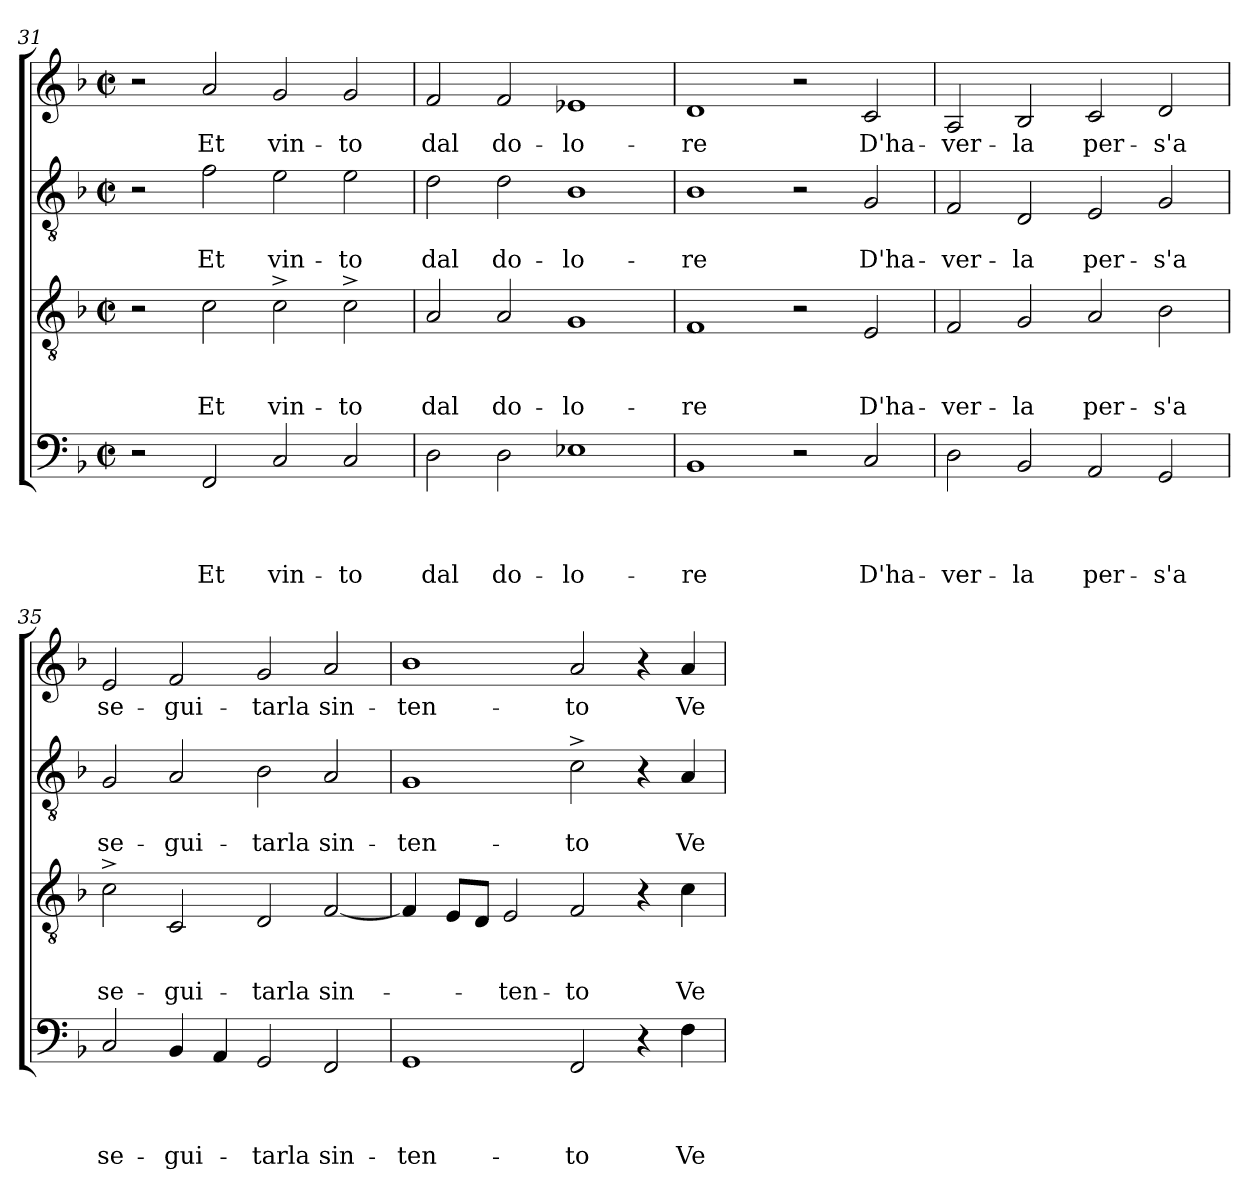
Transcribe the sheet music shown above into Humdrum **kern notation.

**kern	**text	**text	**text	**text	**kern	**text	**text	**text	**kern	**text	**text	**kern	**text
*part4	*part4	*part4	*part4	*part4	*part3	*part3	*part3	*part3	*part2	*part2	*part2	*part1	*part1
*staff4	*staff4	*staff4	*staff4	*staff4	*staff3	*staff3	*staff3	*staff3	*staff2	*staff2	*staff2	*staff1	*staff1
*clefF4	*	*	*	*	*clefGv2	*	*	*	*clefGv2	*	*	*clefG2	*
*k[b-]	*	*	*	*	*k[b-]	*	*	*	*k[b-]	*	*	*k[b-]	*
*F:	*	*	*	*	*F:	*	*	*	*F:	*	*	*F:	*
*M2/2	*	*	*	*	*M2/2	*	*	*	*M2/2	*	*	*M2/2	*
*met(c|)	*	*	*	*	*met(c|)	*	*	*	*met(c|)	*	*	*met(c|)	*
=31	=31	=31	=31	=31	=31	=31	=31	=31	=31	=31	=31	=31	=31
2r	.	.	.	.	2r	.	.	.	2r	.	.	2r	.
!	!	!	!	!LO:LY:b	!	!	!	!LO:LY:b	!	!	!LO:LY:b	!	!LO:LY:b
2FF/	.	.	.	Et	2c\	.	.	Et	2f\	.	Et	2a/	Et
!	!	!	!	!LO:LY:b	!	!	!	!LO:LY:b	!	!	!LO:LY:b	!	!LO:LY:b
2C/	.	.	.	vin-	2c^>\	.	.	vin-	2e\	.	vin-	2g/	vin-
!	!	!	!	!LO:LY:b	!	!	!	!LO:LY:b	!	!	!LO:LY:b	!	!LO:LY:b
2C/	.	.	.	-to	2c^>\	.	.	-to	2e\	.	-to	2g/	-to
=32	=32	=32	=32	=32	=32	=32	=32	=32	=32	=32	=32	=32	=32
!	!	!	!	!LO:LY:b	!	!	!	!LO:LY:b	!	!	!LO:LY:b	!	!LO:LY:b
2D\	.	.	.	dal	2A/	.	.	dal	2d\	.	dal	2f/	dal
!	!	!	!	!LO:LY:b	!	!	!	!LO:LY:b	!	!	!LO:LY:b	!	!LO:LY:b
2D\	.	.	.	do-	2A/	.	.	do-	2d\	.	do-	2f/	do-
!	!	!	!	!LO:LY:b	!	!	!	!LO:LY:b	!	!	!LO:LY:b	!	!LO:LY:b
1E-X	.	.	.	-lo-	1G	.	.	-lo-	1B-	.	-lo-	1e-X	-lo-
=33	=33	=33	=33	=33	=33	=33	=33	=33	=33	=33	=33	=33	=33
!	!	!	!	!LO:LY:b	!	!	!	!LO:LY:b	!	!	!LO:LY:b	!	!LO:LY:b
1BB-	.	.	.	-re	1F	.	.	-re	1B-	.	-re	1d	-re
2r	.	.	.	.	2r	.	.	.	2r	.	.	2r	.
!	!	!	!	!LO:LY:b	!	!	!	!LO:LY:b	!	!	!LO:LY:b	!	!LO:LY:b
2C/	.	.	.	D'ha-	2E/	.	.	D'ha-	2G/	.	D'ha-	2c/	D'ha-
!!LO:LB:g=z
=34	=34	=34	=34	=34	=34	=34	=34	=34	=34	=34	=34	=34	=34
!	!	!	!	!LO:LY:b	!	!	!	!LO:LY:b	!	!	!LO:LY:b	!	!LO:LY:b
2D\	.	.	.	-ver-	2F/	.	.	-ver-	2F/	.	-ver-	2A/	-ver-
!	!	!	!	!LO:LY:b	!	!	!	!LO:LY:b	!	!	!LO:LY:b	!	!LO:LY:b
2BB-/	.	.	.	-la	2G/	.	.	-la	2D/	.	-la	2B-/	-la
!	!	!	!	!LO:LY:b	!	!	!	!LO:LY:b	!	!	!LO:LY:b	!	!LO:LY:b
2AA/	.	.	.	per-	2A/	.	.	per-	2E/	.	per-	2c/	per-
!	!	!	!	!LO:LY:b:rj	!	!	!	!LO:LY:b:rj	!	!	!LO:LY:b:rj	!	!LO:LY:b:rj
2GG/	.	.	.	-s'a	2B-\	.	.	-s'a	2G/	.	-s'a	2d/	-s'a
=35	=35	=35	=35	=35	=35	=35	=35	=35	=35	=35	=35	=35	=35
!	!	!	!	!LO:LY:b	!	!	!	!LO:LY:b	!	!	!LO:LY:b	!	!LO:LY:b
2C/	.	.	.	se-	2c^>\	.	.	se-	2G/	.	se-	2e/	se-
!	!	!	!	!LO:LY:b	!	!	!	!LO:LY:b	!	!	!LO:LY:b	!	!LO:LY:b
4BB-/	.	.	.	-gui-	2C/	.	.	-gui-	2A/	.	-gui-	2f/	-gui-
4AA/	.	.	.	.	.	.	.	.	.	.	.	.	.
!	!	!	!	!LO:LY:b	!	!	!	!LO:LY:b	!	!	!LO:LY:b	!	!LO:LY:b
2GG/	.	.	.	-tar­la	2D/	.	.	-tar­la	2B-\	.	-tar­la	2g/	-tar­la
!	!	!	!	!LO:LY:b	!	!	!	!LO:LY:b	!	!	!LO:LY:b	!	!LO:LY:b
2FF/	.	.	.	sin-	[<2F/	.	.	sin-	2A/	.	sin-	2a/	sin-
=36	=36	=36	=36	=36	=36	=36	=36	=36	=36	=36	=36	=36	=36
!	!	!	!	!LO:LY:b	!	!	!	!	!	!	!LO:LY:b	!	!LO:LY:b
1GG	.	.	.	-ten-	4F/]	.	.	.	1G	.	-ten-	1b-	-ten-
.	.	.	.	.	8E/L	.	.	.	.	.	.	.	.
.	.	.	.	.	8D/J	.	.	.	.	.	.	.	.
!	!	!	!	!	!	!	!	!LO:LY:b	!	!	!	!	!
.	.	.	.	.	2E/	.	.	-ten-	.	.	.	.	.
!	!	!	!	!LO:LY:b	!	!	!	!LO:LY:b	!	!	!LO:LY:b	!	!LO:LY:b
2FF/	.	.	.	-to	2F/	.	.	-to	2c^>\	.	-to	2a/	-to
4r	.	.	.	.	4r	.	.	.	4r	.	.	4r	.
!	!	!	!	!LO:LY:b	!	!	!	!LO:LY:b	!	!	!LO:LY:b	!	!LO:LY:b
4F\	.	.	.	Ve-	4c\	.	.	Ve-	4A/	.	Ve-	4a/	Ve-
=	=	=	=	=	=	=	=	=	=	=	=	=	=
*-	*-	*-	*-	*-	*-	*-	*-	*-	*-	*-	*-	*-	*-
